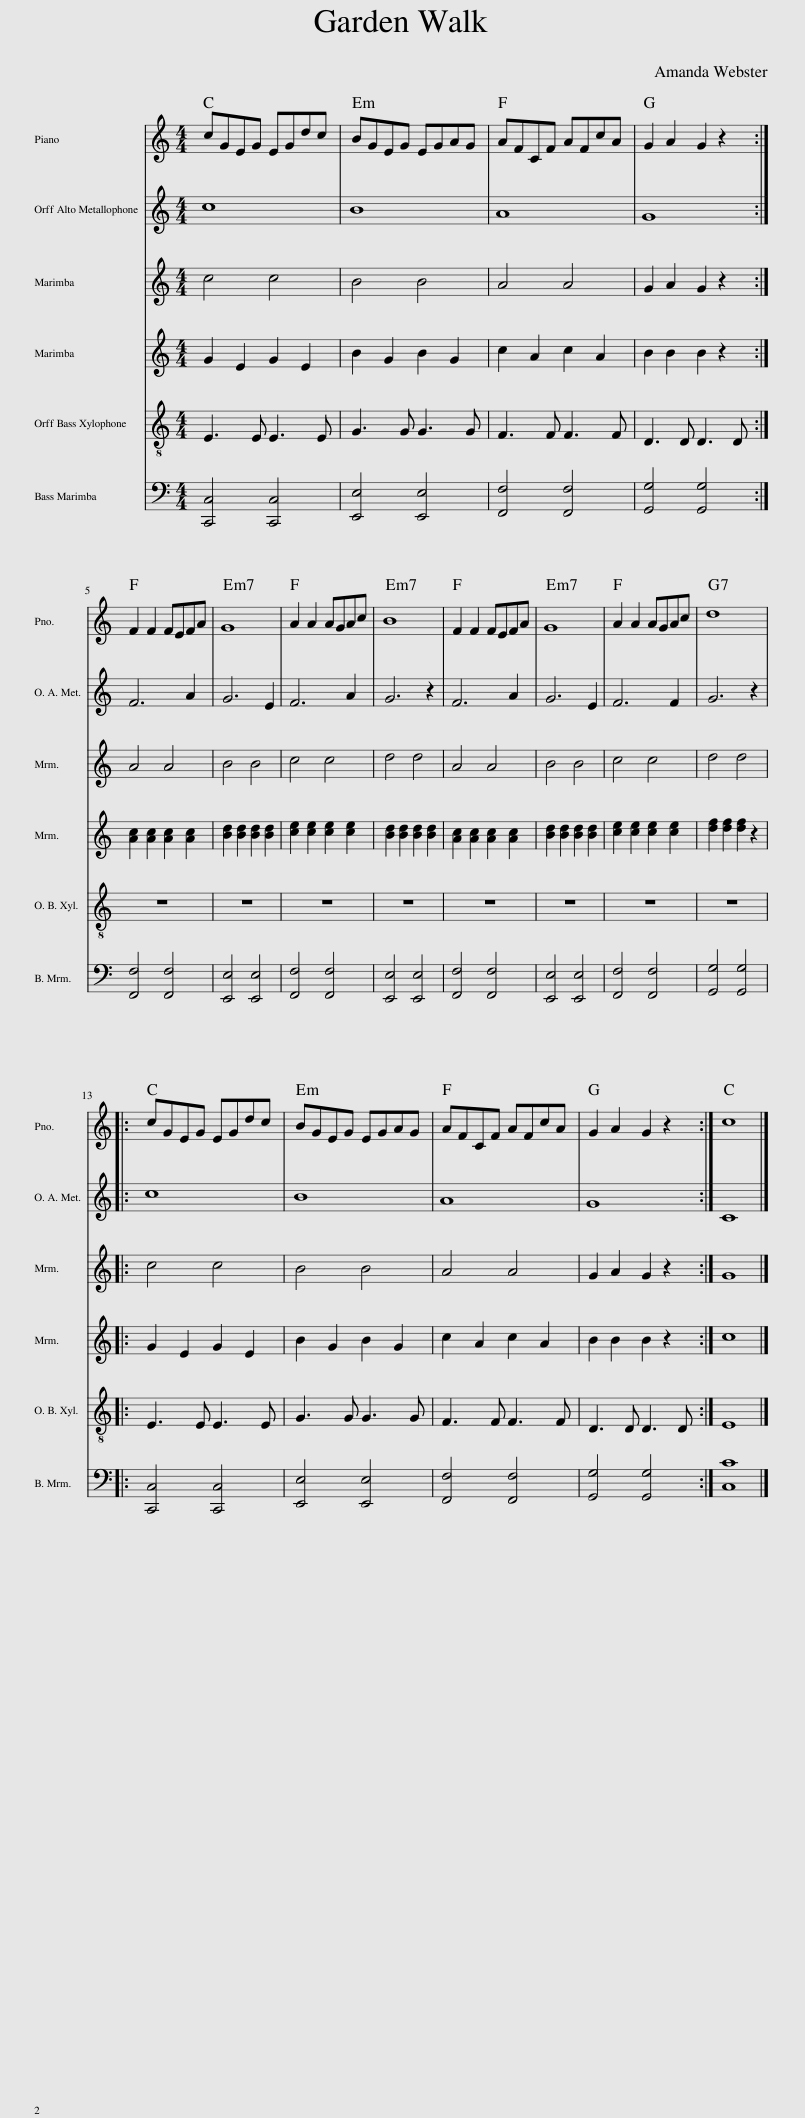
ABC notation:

X:1
%%score 1 2 3 4 5 6 7
L:1/8
M:4/4
I:linebreak $
K:C
V:1 treble
V:2 treble
V:3 treble
V:4 treble
V:5 treble
V:6 treble-8
V:7 bass
V:1
 cGEG EGdc | BGEG EGAG | AFCF AFcA | G2 A2 G2 z2 :|$ F2 F2 FEFA | %5
 G8 | A2 A2 AGAc | B8 | F2 F2 FEFA | G8 | %10
 A2 A2 AGAc | d8 |:$ cGEG EGdc | BGEG EGAG | AFCF AFcA | %15
 G2 A2 G2 z2 :| c8 |] %17
V:2
 c8 | B8 | A8 | G8 :|$ F6 A2 | %5
 G6 E2 | F6 A2 | G6 z2 | F6 A2 | G6 E2 | %10
 F6 F2 | G6 z2 |:$ c8 | B8 | A8 | %15
 G8 :| C8 |] %17
V:3
 c4 c4 | B4 B4 | A4 A4 | G2 A2 G2 z2 :|$ A4 A4 | %5
 B4 B4 | c4 c4 | d4 d4 | A4 A4 | B4 B4 | %10
 c4 c4 | d4 d4 |:$ c4 c4 | B4 B4 | A4 A4 | %15
 G2 A2 G2 z2 :| G8 |] %17
V:4
 c4 c4 | B4 B4 | A4 A4 | G2 A2 G2 z2 :|$ A4 A4 | %5
 B4 B4 | c4 c4 | d4 d4 | A4 A4 | B4 B4 | %10
 c4 c4 | d4 d4 |:$ c4 c4 | B4 B4 | A4 A4 | %15
 G2 A2 G2 z2 :| G8 |] %17
V:5
 G2 E2 G2 E2 | B2 G2 B2 G2 | c2 A2 c2 A2 | B2 B2 B2 z2 :|$ [Ac]2 [Ac]2 [Ac]2 [Ac]2 | %5
 [Bd]2 [Bd]2 [Bd]2 [Bd]2 | [ce]2 [ce]2 [ce]2 [ce]2 | [Bd]2 [Bd]2 [Bd]2 [Bd]2 | [Ac]2 [Ac]2 [Ac]2 [Ac]2 | [Bd]2 [Bd]2 [Bd]2 [Bd]2 | %10
 [ce]2 [ce]2 [ce]2 [ce]2 | [df]2 [df]2 [df]2 z2 |:$ G2 E2 G2 E2 | B2 G2 B2 G2 | c2 A2 c2 A2 | %15
 B2 B2 B2 z2 :| c8 |] %17
V:6
 E3 E E3 E | G3 G G3 G | F3 F F3 F | D3 D D3 D :|$ z8 | %5
 z8 | z8 | z8 | z8 | z8 | %10
 z8 | z8 |:$ E3 E E3 E | G3 G G3 G | F3 F F3 F | %15
 D3 D D3 D :| E8 |] %17
V:7
 [C,,C,]4 [C,,C,]4 | [E,,E,]4 [E,,E,]4 | [F,,F,]4 [F,,F,]4 | [G,,G,]4 [G,,G,]4 :|$ [F,,F,]4 [F,,F,]4 | %5
 [E,,E,]4 [E,,E,]4 | [F,,F,]4 [F,,F,]4 | [E,,E,]4 [E,,E,]4 | [F,,F,]4 [F,,F,]4 | [E,,E,]4 [E,,E,]4 | %10
 [F,,F,]4 [F,,F,]4 | [G,,G,]4 [G,,G,]4 |:$ [C,,C,]4 [C,,C,]4 | [E,,E,]4 [E,,E,]4 | [F,,F,]4 [F,,F,]4 | %15
 [G,,G,]4 [G,,G,]4 :| [C,C]8 |] %17
